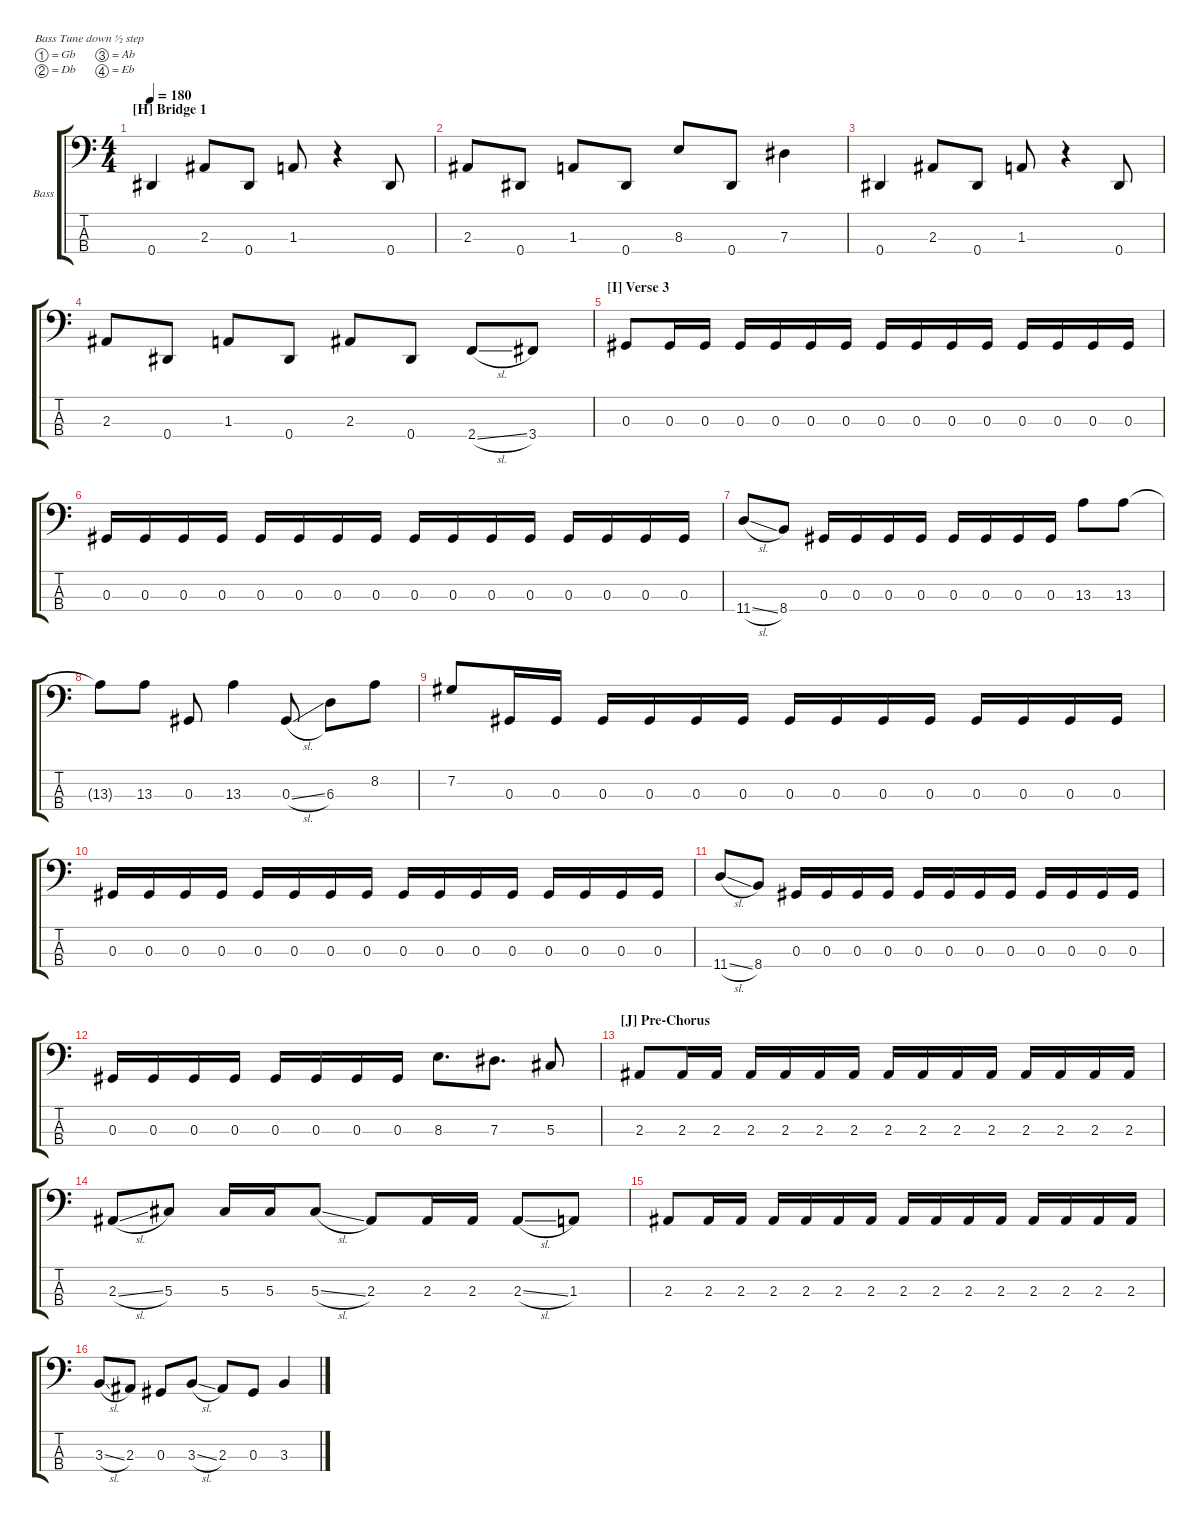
\hideDynamics
\bracketExtendMode groupsimilarinstruments
\firstSystemTrackNameOrientation horizontal
\otherSystemsTrackNameOrientation horizontal
\track ("José J. Izquierdo - Bass" "Bass") {instrument electricbassfinger}
\staff {score tabs}
\tuning (Gb2 Db2 Ab1 Eb1)
\ts (4 4)
\section ("H" "Bridge 1")
\tempo 180
\clef f4
\ks c
0.4.4{dy f} 2.3.8 0.4.8 1.3.8 r.4 0.4.8 |
2.3.8 0.4.8 1.3.8 0.4.8 8.3.8 0.4.8 7.3.4 |
0.4.4 2.3.8 0.4.8 1.3.8 r.4 0.4.8 |
2.3.8 0.4.8 1.3.8 0.4.8 2.3.8 0.4.8 2.4{sl}.8 3.4.8 |
\section ("I" "Verse 3")
0.3.8 0.3.16 0.3.16 0.3.16 0.3.16 0.3.16 0.3.16 0.3.16 0.3.16 0.3.16 0.3.16 0.3.16 0.3.16 0.3.16 0.3.16 |
0.3.16 0.3.16 0.3.16 0.3.16 0.3.16 0.3.16 0.3.16 0.3.16 0.3.16 0.3.16 0.3.16 0.3.16 0.3.16 0.3.16 0.3.16 0.3.16 |
\scale
0.519683 11.4{sl}.8 8.4.8 0.3.16 0.3.16 0.3.16 0.3.16 0.3.16 0.3.16 0.3.16 0.3.16 13.3.8 13.3.8 |
\scale
0.480154 13.3{t}.8 13.3.8 0.3.8 13.3.4 0.3{sl}.8 6.3.8 8.2.8 |
7.2.8 0.3.16 0.3.16 0.3.16 0.3.16 0.3.16 0.3.16 0.3.16 0.3.16 0.3.16 0.3.16 0.3.16 0.3.16 0.3.16 0.3.16 |
0.3.16 0.3.16 0.3.16 0.3.16 0.3.16 0.3.16 0.3.16 0.3.16 0.3.16 0.3.16 0.3.16 0.3.16 0.3.16 0.3.16 0.3.16 0.3.16 |
\scale
0.520085 11.4{sl}.8 8.4.8 0.3.16 0.3.16 0.3.16 0.3.16 0.3.16 0.3.16 0.3.16 0.3.16 0.3.16 0.3.16 0.3.16 0.3.16 |
\scale
0.479754 0.3.16 0.3.16 0.3.16 0.3.16 0.3.16 0.3.16 0.3.16 0.3.16 8.3.8{d} 7.3.8{d} 5.3.8 |
\section ("J" "Pre-Chorus")
\scale
0.519332 2.3.8 2.3.16 2.3.16 2.3.16 2.3.16 2.3.16 2.3.16 2.3.16 2.3.16 2.3.16 2.3.16 2.3.16 2.3.16 2.3.16 2.3.16 |
\scale
0.480657 2.3{sl}.8 5.3.8 5.3.16 5.3.16 5.3{sl}.8 2.3.8 2.3.16 2.3.16 2.3{sl}.8 1.3.8 |
\scale
0.52 2.3.8 2.3.16 2.3.16 2.3.16 2.3.16 2.3.16 2.3.16 2.3.16 2.3.16 2.3.16 2.3.16 2.3.16 2.3.16 2.3.16 2.3.16 |
\scale
0.479511 3.3{sl}.8 2.3.8 0.3.8 3.3{sl}.8 2.3.8 0.3.8 3.3.4
